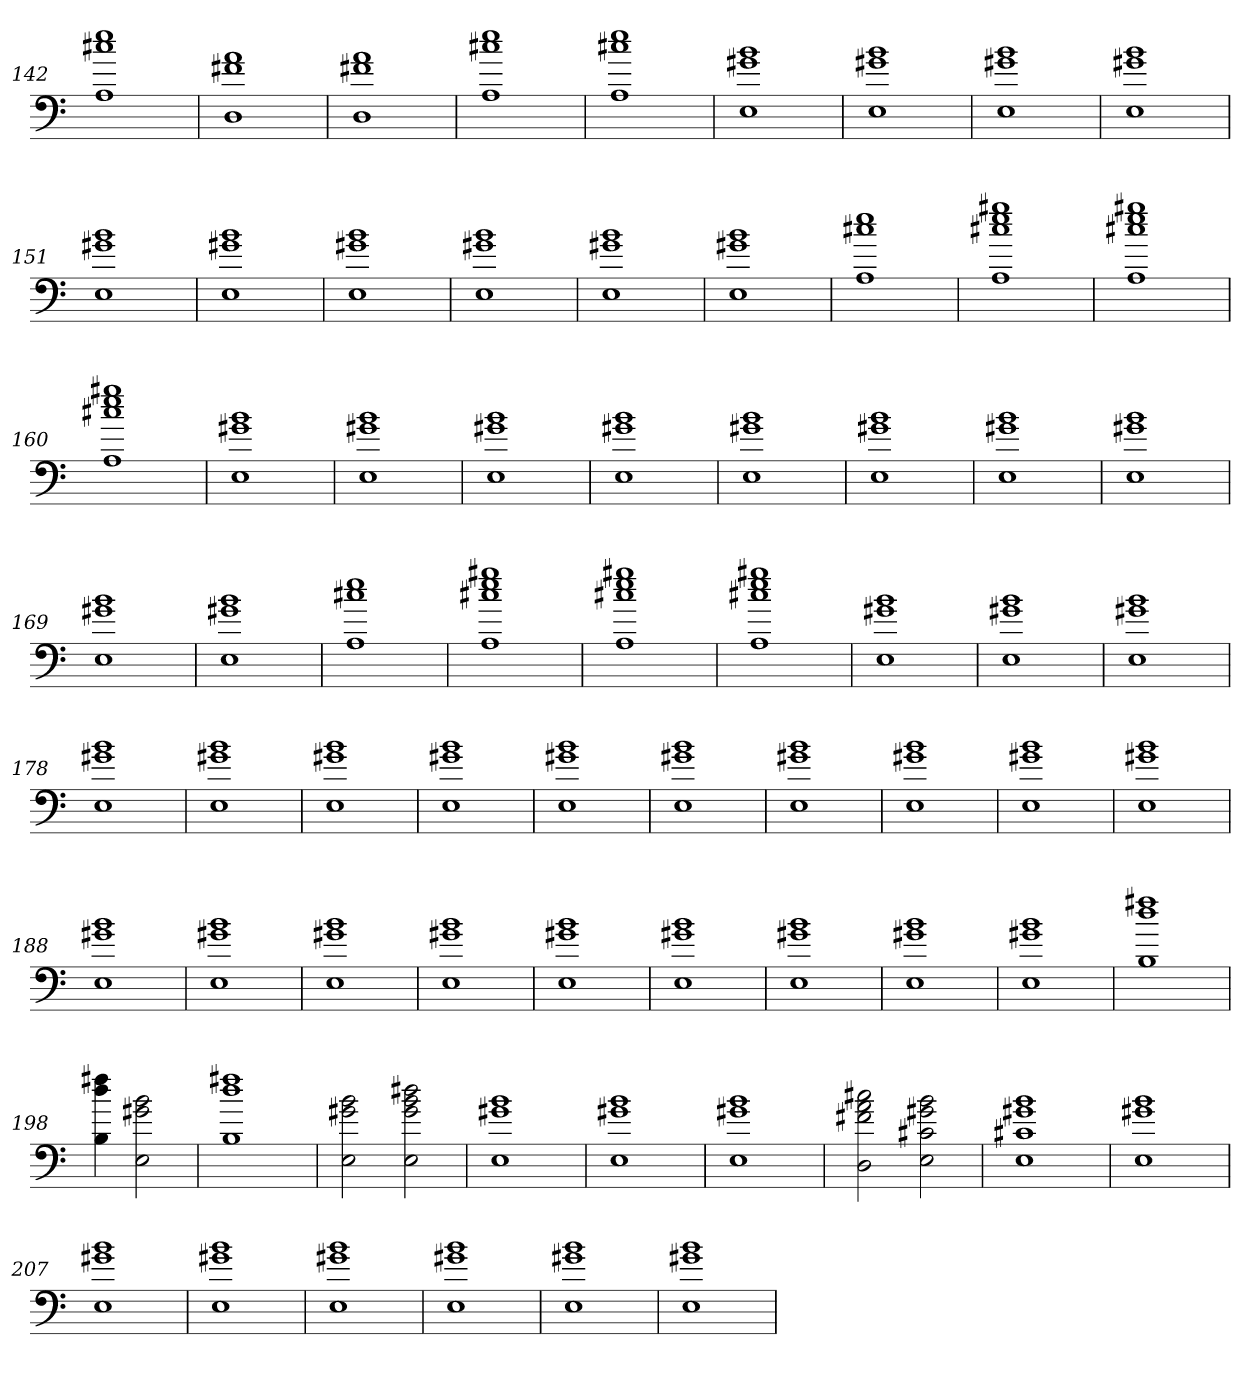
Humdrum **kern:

**kern
*part1
*staff1
=142
1A 1cc#X 1ee
=143
1D 1f#X 1a
=144
1D 1f#X 1a
=145
1A 1cc#X 1ee
=146
1A 1cc#X 1ee
=147
1E 1g#X 1b
=148
1E 1g#X 1b
=149
1E 1g#X 1b
=150
1E 1g#X 1b
=151
1E 1g#X 1b
=152
1E 1g#X 1b
=153
1E 1g#X 1b
=154
1E 1g#X 1b
=155
1E 1g#X 1b
=156
1E 1g#X 1b
=157
1A 1cc#X 1ee
=158
1A 1cc#X 1ee 1gg#X
=159
1A 1cc#X 1ee 1gg#X
=160
1A 1cc#X 1ee 1gg#X
=161
1E 1g#X 1b
=162
1E 1g#X 1b
=163
1E 1g#X 1b
=164
1E 1g#X 1b
=165
1E 1g#X 1b
=166
1E 1g#X 1b
=167
1E 1g#X 1b
=168
1E 1g#X 1b
=169
1E 1g#X 1b
=170
1E 1g#X 1b
=171
1A 1cc#X 1ee
=172
1A 1cc#X 1ee 1gg#X
=173
1A 1cc#X 1ee 1gg#X
=174
1A 1cc#X 1ee 1gg#X
=175
1E 1g#X 1b
=176
1E 1g#X 1b
=177
1E 1g#X 1b
=178
1E 1g#X 1b
=179
1E 1g#X 1b
=180
1E 1g#X 1b
=181
1E 1g#X 1b
=182
1E 1g#X 1b
=183
1E 1g#X 1b
=184
1E 1g#X 1b
=185
1E 1g#X 1b
=186
1E 1g#X 1b
=187
1E 1g#X 1b
=188
1E 1g#X 1b
=189
1E 1g#X 1b
=190
1E 1g#X 1b
=191
1E 1g#X 1b
=192
1E 1g#X 1b
=193
1E 1g#X 1b
=194
1E 1g#X 1b
=195
1E 1g#X 1b
=196
1E 1g#X 1b
=197
1B 1dd 1ff#X
=198
4B 4dd 4ff#X
2E 2g#X 2b
=199
1B 1dd 1ff#X
=200
2E 2g#X 2b
2E 2g# 2b 2dd#X
=201
1E 1g#X 1b
=202
1E 1g#X 1b
=203
1E 1g#X 1b
=204
2D 2f#X 2a 2cc#X
2E 2c#X 2g#X 2b
=205
1E 1c#X 1g#X 1b
=206
1E 1g#X 1b
=207
1E 1g#X 1b
=208
1E 1g#X 1b
=209
1E 1g#X 1b
=210
1E 1g#X 1b
=211
1E 1g#X 1b
=212
1E 1g#X 1b
=
*-
